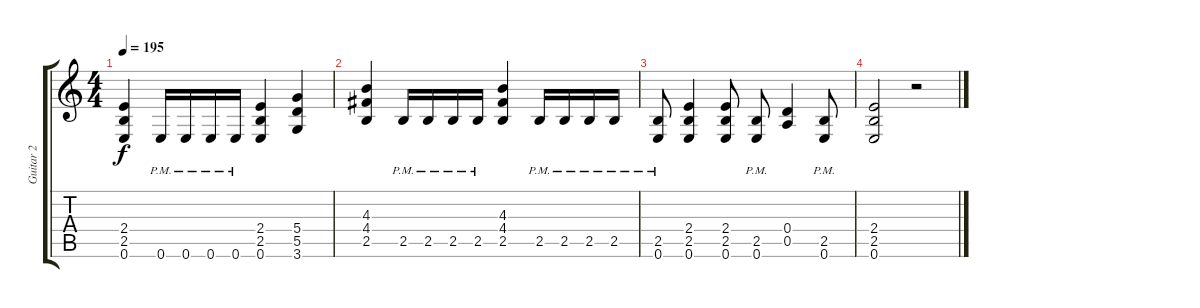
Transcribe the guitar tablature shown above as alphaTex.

\track ("Guitar 2" "Guitar 2") {instrument distortionguitar}
\staff {score tabs}
\tuning (E4 B3 G3 D3 A2 E2) {hide}
\ts (4 4)
\tempo 195
\clef g2
\ks c
(2.4 2.5 0.6).4{dy f volume 12} 0.6{pm}.16 0.6{pm}.16 0.6{pm}.16 0.6{pm}.16 (2.4 2.5 0.6).4 (5.4 5.5 3.6).4 |
(4.3 4.4 2.5).4 2.5{pm}.16 2.5{pm}.16 2.5{pm}.16 2.5{pm}.16 (4.3 4.4 2.5).4 2.5{pm}.16 2.5{pm}.16 2.5{pm}.16 2.5{pm}.16 |
(2.5{pm} 0.6).8{volume 12} (2.4 2.5 0.6).4 (2.4 2.5 0.6).8 (2.5{pm} 0.6).8 (0.4 0.5).4 (2.5{pm} 0.6).8 |
(2.4 2.5 0.6).2 r.2
